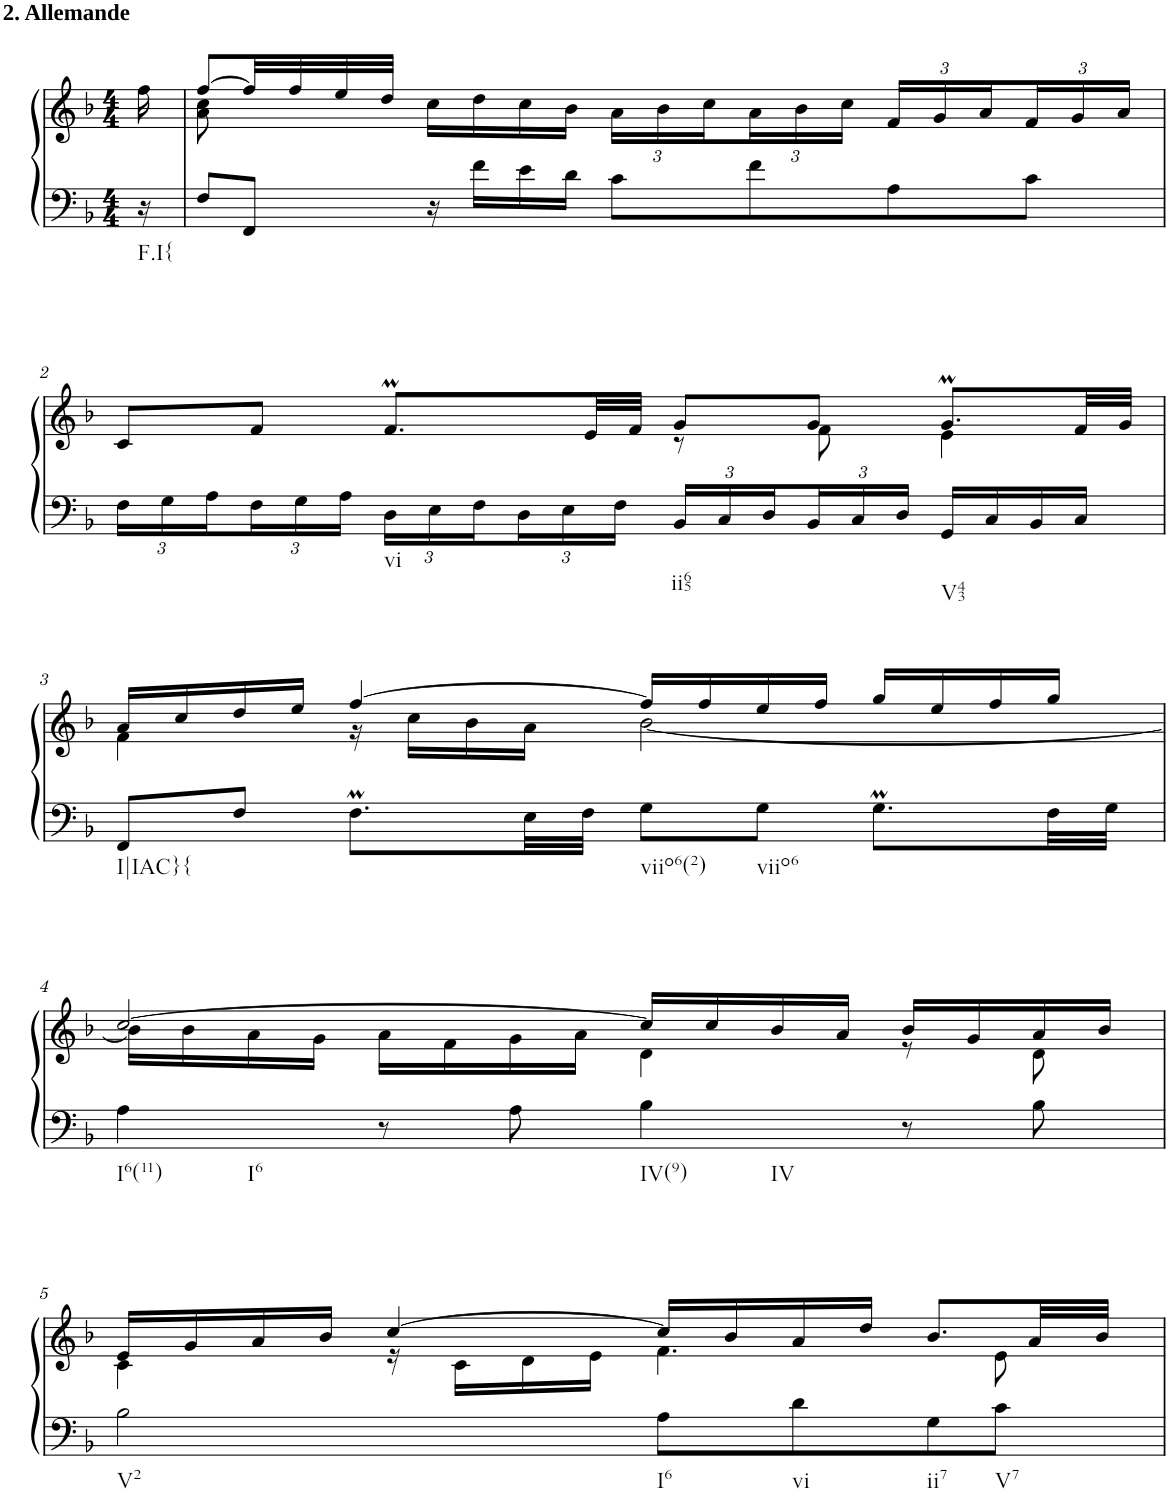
**kern	**kern
*part1	*part1
*staff2	*staff1
*I"Klavier linke Hand	*
*clefF4	*clefG2
*k[b-]	*k[b-]
*M4/4	*M4/4
=	=
!	!LO:TX:a:B:t=2. Allemande
!LO:TX:b:t=F.I{	!
16r	16ff\
=1	=1
*	*^
8F/L	[8ff/L	8a\ 8cc\
8FF/J	32ff/LL]	2..ryy
.	32ff/	.
.	32ee/	.
.	32dd/JJJ	.
16r	16cc\LL	.
16f\LL	16dd\	.
16e\	16cc\	.
16d\JJ	16b-\JJ	.
*	*Xbrackettup	*
8c\L	24a\LL	.
.	24b-\	.
.	24cc\	.
8f\	24a\	.
.	24b-\	.
.	24cc\JJ	.
8A\	24f/LL	.
.	24g/	.
.	24a/	.
8c\J	24f/	.
.	24g/	.
.	24a/JJ	.
!!LO:LB:g=z	!!
=2	=2	=2
*Xbrackettup	*	*
24F\LL	8c/L	2ryy
24G\	.	.
24A\	.	.
24F\	8f/J	.
24G\	.	.
24A\JJ	.	.
!LO:TX:b:t=vi	!	!
24D\LL	8.fM/L	.
24E\	.	.
24F\	.	.
24D\	.	.
24E\	.	.
.	32e/LL	.
24F\JJ	.	.
.	32f/JJJ	.
!LO:TX:b:t=ii65	!	!
24BB-/LL	8g/L	8r
24C/	.	.
24D/	.	.
24BB-/	8g/J	8f\
24C/	.	.
24D/JJ	.	.
!LO:TX:b:t=V43	!	!
16GG/LL	8.gM/L	4e\
16C/	.	.
16BB-/	.	.
16C/JJ	32f/LL	.
.	32g/JJJ	.
!!LO:LB:g=z	!!
=3	=3	=3
!LO:TX:b:t=I|IAC}{	!	!
8FF/L	16a/LL	4f\
.	16cc/	.
8F/J	16dd/	.
.	16ee/JJ	.
8.FM\L	[4ff/	16r
.	.	16cc\LL
.	.	16b-\
32E\LL	.	16a\JJ
32F\JJJ	.	.
!LO:TX:b:t=viio6(2)	!	!
8G\L	16ff/LL]	[2b-\
.	16ff/	.
!LO:TX:b:t=viio6	!	!
8G\J	16ee/	.
.	16ff/JJ	.
8.GM\L	16gg/LL	.
.	16ee/	.
.	16ff/	.
32F\LL	16gg/JJ	.
32G\JJJ	.	.
!!LO:LB:g=z	!!
=4	=4	=4
!LO:TX:b:t=I6(11)	!	!
!LO:TX:b:t=I6	!	!
4A\	[2cc/	16b-\LL]
.	.	16b-\
.	.	16a\
.	.	16g\JJ
8r	.	16a\LL
.	.	16f\
8A\	.	16g\
.	.	16a\JJ
!LO:TX:b:t=IV(9)	!	!
!LO:TX:b:t=IV	!	!
4B-\	16cc/LL]	4d\
.	16cc/	.
.	16b-/	.
.	16a/JJ	.
8r	16b-/LL	8r
.	16g/	.
8B-\	16a/	8d\
.	16b-/JJ	.
!!LO:LB:g=z	!!
=5	=5	=5
!LO:TX:b:t=V2	!	!
2B-\	16e/LL	4c\
.	16g/	.
.	16a/	.
.	16b-/JJ	.
.	[4cc/	16r
.	.	16c\LL
.	.	16d\
.	.	16e\JJ
!LO:TX:b:t=I6	!	!
8A\L	16cc/LL]	4.f\
.	16b-/	.
!LO:TX:b:t=vi	!	!
8d\	16a/	.
.	16dd/JJ	.
!LO:TX:b:t=ii7	!	!
8G\	8.b-/L	.
!LO:TX:b:t=V7	!	!
8c\J	.	8e\
.	32a/LL	.
.	32b-/JJJ	.
*	*v	*v
=	=
*-	*-
